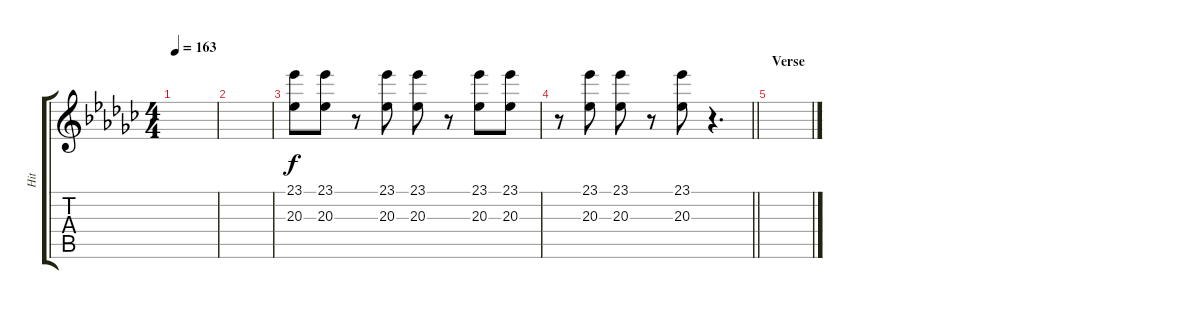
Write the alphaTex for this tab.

\track ("Hit" "Hit") {instrument orchestrahit}
\staff {score tabs}
\tuning (E4 B3 G3 D3 A2 E2) {hide}
\ts (4 4)
\tempo 163
\clef g2
\ks gb
|
|
(23.1 20.3).8 (23.1 20.3).8 r.8 (23.1 20.3).8 (23.1 20.3).8 r.8 (23.1 20.3).8 (23.1 20.3).8 |
\barLineRight lightlight
r.8 (23.1 20.3).8 (23.1 20.3).8 r.8 (23.1 20.3).8 r.4{d} |
\section ("" "Verse")
